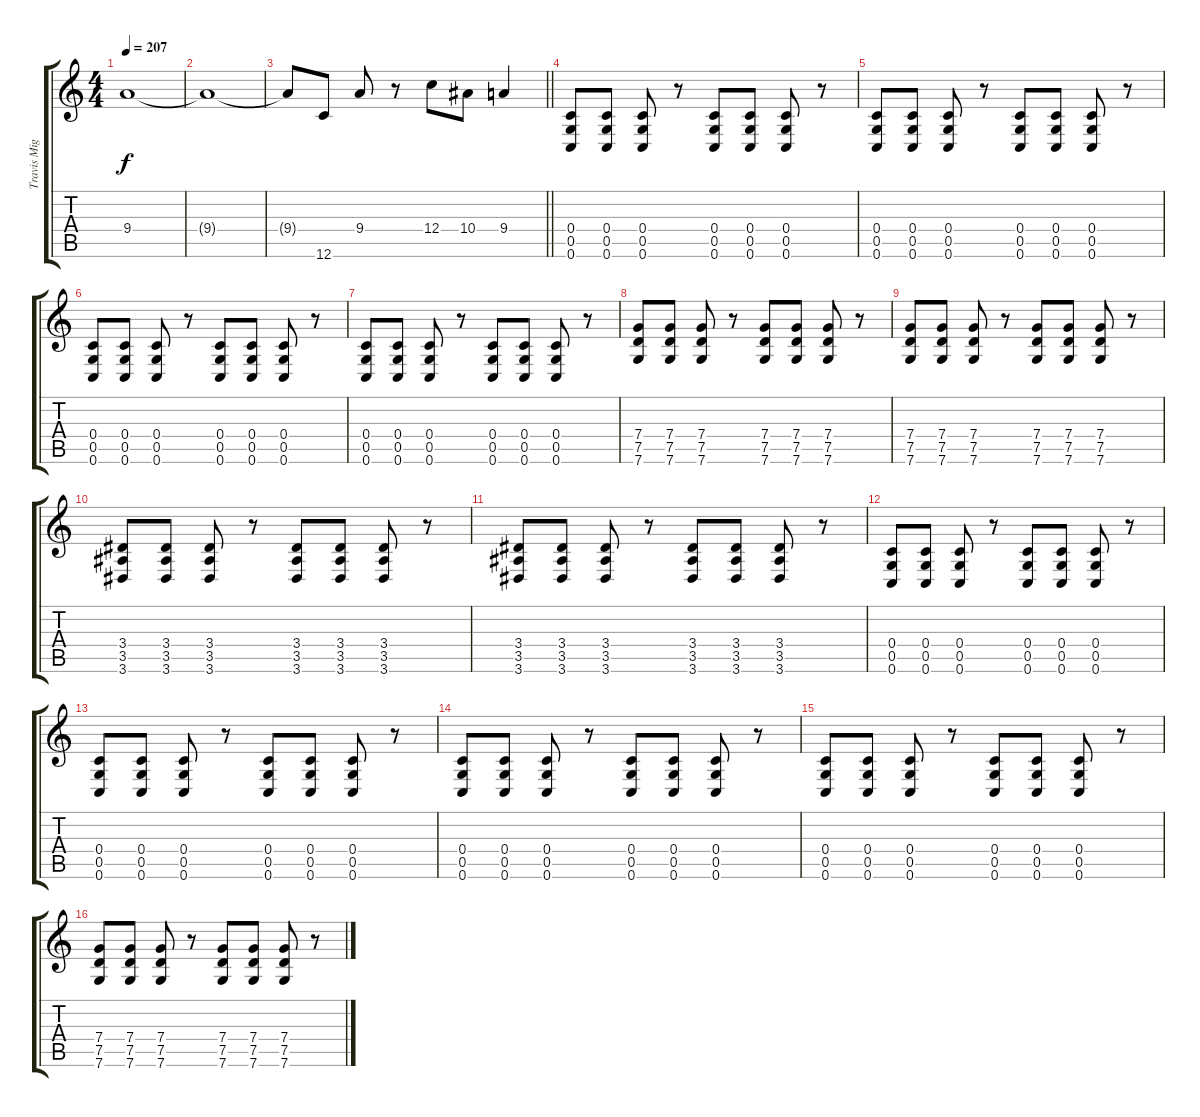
\track ("Travis Miguel" "Travis Mig") {instrument distortionguitar}
\staff {score tabs}
\tuning (D4 A3 F3 C3 G2 C2) {hide}
\ts (4 4)
\tempo 207
\clef g2
\ks c
9.4{t}.1{dy f} |
9.4{t}.1 |
\barLineRight lightlight
9.4{t}.8 12.6.8 9.4.8 r.8 12.4.8 10.4.8 9.4.4 |
(0.4 0.5 0.6).8 (0.4 0.5 0.6).8 (0.4 0.5 0.6).8 r.8 (0.4 0.5 0.6).8 (0.4 0.5 0.6).8 (0.4 0.5 0.6).8 r.8 |
(0.4 0.5 0.6).8 (0.4 0.5 0.6).8 (0.4 0.5 0.6).8 r.8 (0.4 0.5 0.6).8 (0.4 0.5 0.6).8 (0.4 0.5 0.6).8 r.8 |
(0.4 0.5 0.6).8 (0.4 0.5 0.6).8 (0.4 0.5 0.6).8 r.8 (0.4 0.5 0.6).8 (0.4 0.5 0.6).8 (0.4 0.5 0.6).8 r.8 |
(0.4 0.5 0.6).8 (0.4 0.5 0.6).8 (0.4 0.5 0.6).8 r.8 (0.4 0.5 0.6).8 (0.4 0.5 0.6).8 (0.4 0.5 0.6).8 r.8 |
(7.4 7.5 7.6).8 (7.4 7.5 7.6).8 (7.4 7.5 7.6).8 r.8 (7.4 7.5 7.6).8 (7.4 7.5 7.6).8 (7.4 7.5 7.6).8 r.8 |
(7.4 7.5 7.6).8 (7.4 7.5 7.6).8 (7.4 7.5 7.6).8 r.8 (7.4 7.5 7.6).8 (7.4 7.5 7.6).8 (7.4 7.5 7.6).8 r.8 |
(3.4 3.5 3.6).8 (3.4 3.5 3.6).8 (3.4 3.5 3.6).8 r.8 (3.4 3.5 3.6).8 (3.4 3.5 3.6).8 (3.4 3.5 3.6).8 r.8 |
(3.4 3.5 3.6).8 (3.4 3.5 3.6).8 (3.4 3.5 3.6).8 r.8 (3.4 3.5 3.6).8 (3.4 3.5 3.6).8 (3.4 3.5 3.6).8 r.8 |
(0.4 0.5 0.6).8 (0.4 0.5 0.6).8 (0.4 0.5 0.6).8 r.8 (0.4 0.5 0.6).8 (0.4 0.5 0.6).8 (0.4 0.5 0.6).8 r.8 |
(0.4 0.5 0.6).8 (0.4 0.5 0.6).8 (0.4 0.5 0.6).8 r.8 (0.4 0.5 0.6).8 (0.4 0.5 0.6).8 (0.4 0.5 0.6).8 r.8 |
(0.4 0.5 0.6).8 (0.4 0.5 0.6).8 (0.4 0.5 0.6).8 r.8 (0.4 0.5 0.6).8 (0.4 0.5 0.6).8 (0.4 0.5 0.6).8 r.8 |
(0.4 0.5 0.6).8 (0.4 0.5 0.6).8 (0.4 0.5 0.6).8 r.8 (0.4 0.5 0.6).8 (0.4 0.5 0.6).8 (0.4 0.5 0.6).8 r.8 |
(7.4 7.5 7.6).8 (7.4 7.5 7.6).8 (7.4 7.5 7.6).8 r.8 (7.4 7.5 7.6).8 (7.4 7.5 7.6).8 (7.4 7.5 7.6).8 r.8
